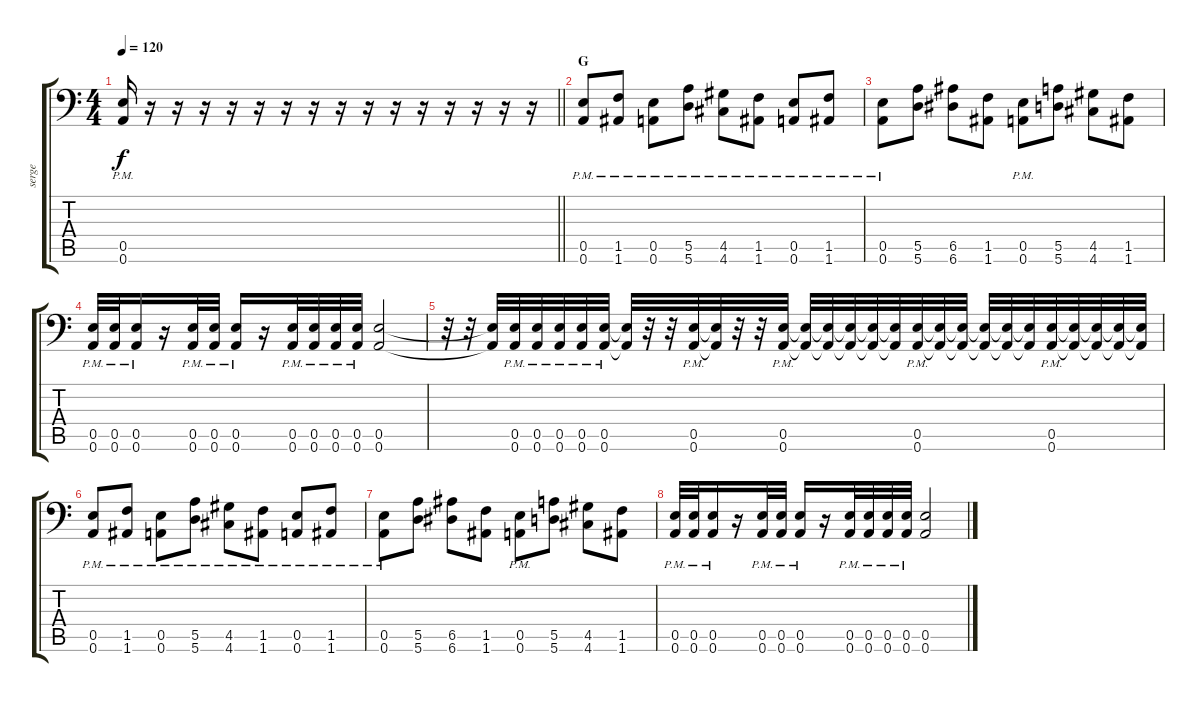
\track ("serge" "serge") {instrument distortionguitar}
\staff {score tabs}
\tuning (B3 Gb3 D3 A2 E2 A1) {hide}
\ts (4 4)
\tempo 120
\clef f4
\barLineRight lightlight
\ks c
(0.5 0.6{pm}).16{dy f} r.16 r.16 r.16 r.16 r.16 r.16 r.16 r.16 r.16 r.16 r.16 r.16 r.16 r.16 r.16 |
\section ("" "G")
(0.5 0.6{pm}).8 (1.5 1.6{pm}).8 (0.5 0.6{pm}).8 (5.5 5.6{pm}).8 (4.5 4.6{pm}).8 (1.5 1.6{pm}).8 (0.5 0.6{pm}).8 (1.5 1.6{pm}).8 |
(0.5 0.6{pm}).8 (5.5 5.6).8 (6.5 6.6).8 (1.5 1.6).8 (0.5 0.6{pm}).8 (5.5 5.6).8 (4.5 4.6).8 (1.5 1.6).8 |
(0.5 0.6{pm}).32 (0.5 0.6{pm}).32 (0.5 0.6{pm}).16 r.16 (0.5 0.6{pm}).32 (0.5 0.6{pm}).32 (0.5 0.6{pm}).16 r.16 (0.5 0.6{pm}).32 (0.5 0.6{pm}).32 (0.5 0.6{pm}).32 (0.5 0.6{pm}).32 (0.5 0.6).2 |
r.32 r.32 (0.5{t} 0.6{t}).32 (0.5 0.6{pm}).32 (0.5 0.6{pm}).32 (0.5 0.6{pm}).32 (0.5 0.6{pm}).32 (0.5 0.6{pm}).32 (0.5{t} 0.6{t}).32 r.32 r.32 (0.5 0.6{pm}).32 (0.5{t} 0.6{t}).32 r.32 r.32 (0.5 0.6{pm}).32 (0.5{t} 0.6{t}).32 (0.5{t} 0.6{t}).32 (0.5{t} 0.6{t}).32 (0.5{t} 0.6{t}).32 (0.5{t} 0.6{t}).32 (0.5 0.6{pm}).32 (0.5{t} 0.6{t}).32 (0.5{t} 0.6{t}).32 (0.5{t} 0.6{t}).32 (0.5{t} 0.6{t}).32 (0.5{t} 0.6{t}).32 (0.5 0.6{pm}).32 (0.5{t} 0.6{t}).32 (0.5{t} 0.6{t}).32 (0.5{t} 0.6{t}).32 (0.5{t} 0.6{t}).32 |
(0.5 0.6{pm}).8 (1.5 1.6{pm}).8 (0.5 0.6{pm}).8 (5.5 5.6{pm}).8 (4.5 4.6{pm}).8 (1.5 1.6{pm}).8 (0.5 0.6{pm}).8 (1.5 1.6{pm}).8 |
(0.5 0.6{pm}).8 (5.5 5.6).8 (6.5 6.6).8 (1.5 1.6).8 (0.5 0.6{pm}).8 (5.5 5.6).8 (4.5 4.6).8 (1.5 1.6).8 |
(0.5 0.6{pm}).32 (0.5 0.6{pm}).32 (0.5 0.6{pm}).16 r.16 (0.5 0.6{pm}).32 (0.5 0.6{pm}).32 (0.5 0.6{pm}).16 r.16 (0.5 0.6{pm}).32 (0.5 0.6{pm}).32 (0.5 0.6{pm}).32 (0.5 0.6{pm}).32 (0.5 0.6).2
